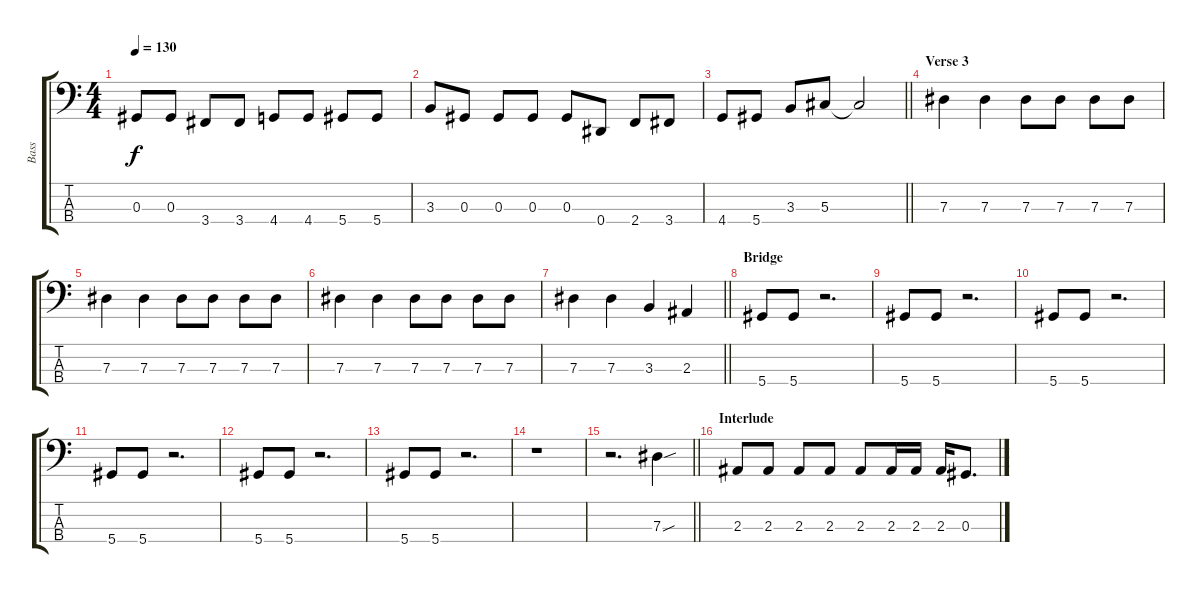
\track ("Bass" "Bass") {instrument electricbassfinger}
\staff {score tabs}
\tuning (Gb2 Db2 Ab1 Eb1) {hide}
\ts (4 4)
\tempo 130
\clef f4
\ks c
0.3.8{dy f} 0.3.8 3.4.8 3.4.8 4.4.8 4.4.8 5.4.8 5.4.8 |
3.3.8 0.3.8 0.3.8 0.3.8 0.3.8 0.4.8 2.4.8 3.4.8 |
\barLineRight lightlight
4.4.8 5.4.8 3.3.8 5.3.8 5.3{t}.2 |
\section ("" "Verse 3")
7.3.4 7.3.4 7.3.8 7.3.8 7.3.8 7.3.8 |
7.3.4 7.3.4 7.3.8 7.3.8 7.3.8 7.3.8 |
7.3.4 7.3.4 7.3.8 7.3.8 7.3.8 7.3.8 |
\barLineRight lightlight
7.3.4 7.3.4 3.3.4 2.3.4 |
\section ("" "Bridge")
5.4.8 5.4.8 r.2{d} |
5.4.8 5.4.8 r.2{d} |
5.4.8 5.4.8 r.2{d} |
5.4.8 5.4.8 r.2{d} |
5.4.8 5.4.8 r.2{d} |
5.4.8 5.4.8 r.2{d} |
r.1 |
\barLineRight lightlight
r.2{d} 7.3{sou}.4 |
\section ("" "Interlude")
2.3.8 2.3.8 2.3.8 2.3.8 2.3.8 2.3.16 2.3.16 2.3.16 0.3.8{d}
